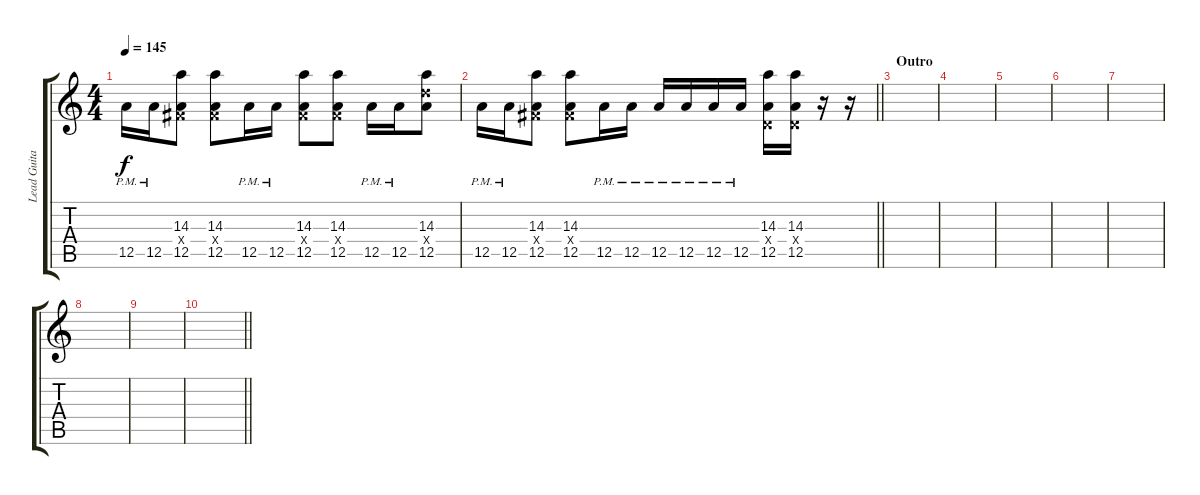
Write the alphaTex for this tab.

\track ("Lead Guitar 2" "Lead Guita") {instrument distortionguitar}
\staff {score tabs}
\tuning (E4 B3 G3 D3 A2 D2) {hide}
\ts (4 4)
\tempo 145
\clef g2
\ks c
12.5{pm}.16{dy f} 12.5{pm}.16 (14.3 4.4{x} 12.5).8 (14.3 4.4{x} 12.5).8 12.5{pm}.16 12.5{pm}.16 (14.3 4.4{x} 12.5).8 (14.3 4.4{x} 12.5).8 12.5{pm}.16 12.5{pm}.16 (14.3 12.4{x} 12.5).8 |
\barLineRight lightlight
12.5{pm}.16 12.5{pm}.16 (14.3 4.4{x} 12.5).8 (14.3 4.4{x} 12.5).8 12.5{pm}.16 12.5{pm}.16 12.5{pm}.16 12.5{pm}.16 12.5{pm}.16 12.5{pm}.16 (14.3 0.4{x} 12.5).16 (14.3 0.4{x} 12.5).16 r.16 r.16 |
\section ("" "Outro")
|
|
|
|
|
|
|
\barLineRight lightlight
